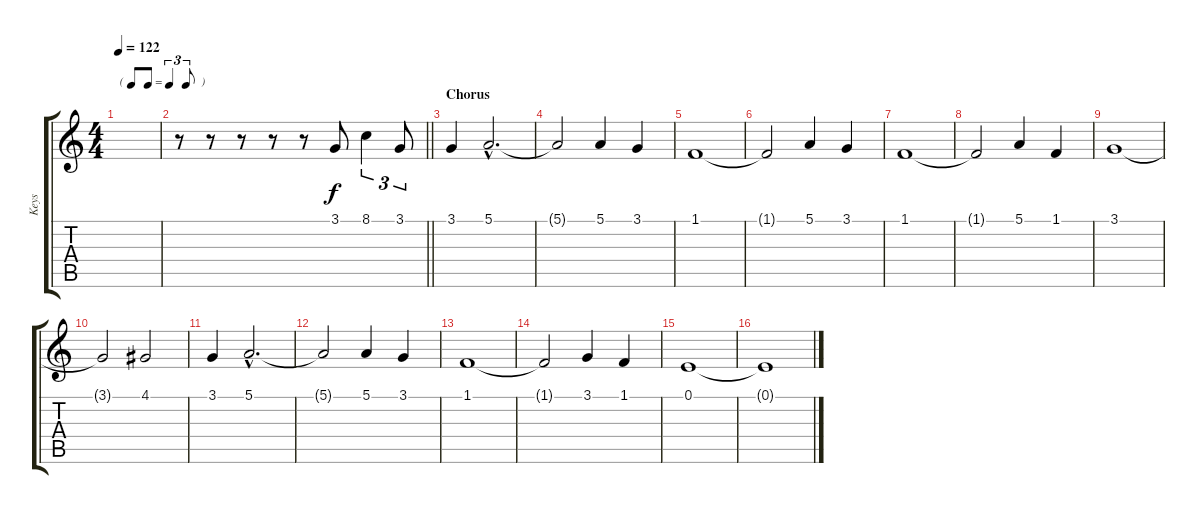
\track ("Keys" "Keys") {instrument pad6metallic}
\staff {score tabs}
\tuning (E4 B3 G3 D3 A2 E2) {hide}
\ts (4 4)
\tf triplet8th
\tempo 122
\clef g2
\ks c
|
\barLineRight lightlight
r.8 r.8 r.8 r.8 r.8 3.1.8 8.1.4{tu (3 2)} 3.1.8{tu (3 2)} |
\section ("" "Chorus")
3.1.4 5.1{hac}.2{d} |
5.1{t}.2 5.1.4 3.1.4 |
1.1.1 |
1.1{t}.2 5.1.4 3.1.4 |
1.1.1 |
1.1{t}.2 5.1.4 1.1.4 |
3.1.1 |
3.1{t}.2 4.1.2 |
3.1.4 5.1{hac}.2{d} |
5.1{t}.2 5.1.4 3.1.4 |
1.1.1 |
1.1{t}.2 3.1.4 1.1.4 |
0.1.1 |
0.1{t}.1
